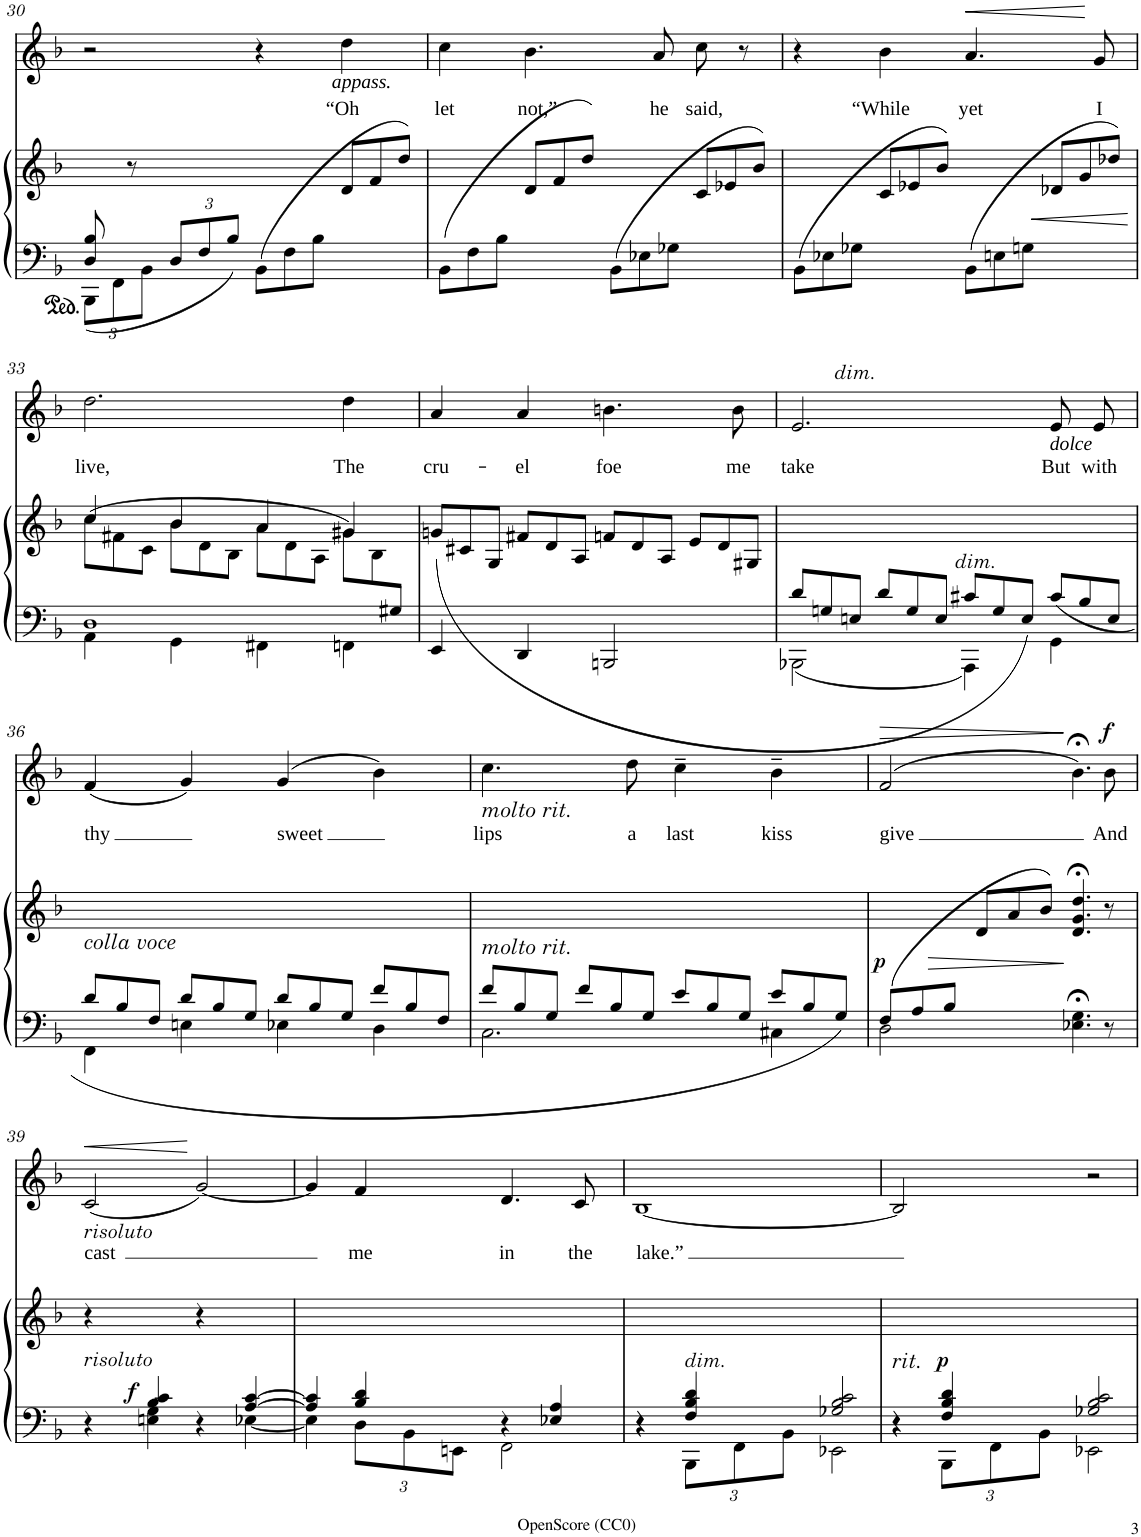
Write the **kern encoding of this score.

**kern	**kern	**dynam	**kern	**text	**dynam
*part2	*part2	*part2	*part1	*part1	*part1
*staff3	*staff2	*staff2/3	*staff1	*staff1	*staff1
*I"Piano	*	*	*I"Voice	*	*
*I'Pno	*	*	*	*	*
!!LO:PB:g=z
*clefF4	*clefG2	*	*clefG2	*	*
*k[b-]	*k[b-]	*	*k[b-]	*	*
*M4/4	*M4/4	*	*M4/4	*	*
=30	=30	=30	=30	=30	=30
*^	*	*	*	*	*
*ped	*	*	*	*	*	*
*	*Xbrackettup	*	*	*	*	*
*	*	*^	*	*	*	*
8D/ 8B-/	12BBB-\L	8ryy	2.ryy	.	2r	.	.
.	12FF\	.	.	.	.	.	.
4ryy	.	8r	.	.	.	.	.
.	12BB-\J	.	.	.	.	.	.
.	12D/L	4ryy	.	.	.	.	.
.	12F/	.	.	.	.	.	.
2ryy	.	.	.	.	.	.	.
.	12B-/J	.	.	.	.	.	.
.	(12BB-\L	2ryy	.	.	4r	.	.
.	12F\	.	.	.	.	.	.
.	12B-\J	.	.	.	.	.	.
*	*	*	*Xbrackettup	*	*	*	*
!	!	!	!	!	!LO:TX:b:i:t=appass.	!	!
!	!	!	!	!	!	!LO:LY:b	!
.	4ryy	.	12d/L	.	4dd\	“Oh	.
.	.	.	12f/	.	.	.	.
8ryy	.	.	.	.	.	.	.
.	.	.	12dd/J)	.	.	.	.
*v	*v	*	*	*	*	*	*
=31	=31	=31	=31	=31	=31	=31
*	*Xped	*	*	*	*	*
!	!	!	!	!	!LO:LY:b	!
(12BB-\L	2ryy	4ryy	.	4cc\	let	.
12F\	.	.	.	.	.	.
12B-\J	.	.	.	.	.	.
!	!	!	!	!	!LO:LY:b	!
4ryy	.	12d/L	.	4.b-\	not,”	.
.	.	12f/	.	.	.	.
.	.	12dd/J)	.	.	.	.
(12BB-\L	2ryy	4ryy	.	.	.	.
12E-X\	.	.	.	.	.	.
!	!	!	!	!	!LO:LY:b	!
.	.	.	.	8a/	he	.
12G-X\J	.	.	.	.	.	.
!	!	!	!	!	!LO:LY:b	!
4ryy	.	12c/L	.	8cc\	said,	.
.	.	12e-X/	.	.	.	.
.	.	.	.	8r	.	.
.	.	12b-/J)	.	.	.	.
=32	=32	=32	=32	=32	=32	=32
(12BB-\L	2ryy	4ryy	.	4r	.	.
12E-X\	.	.	.	.	.	.
12G-X\J	.	.	.	.	.	.
!	!	!	!	!	!LO:LY:b	!
4ryy	.	12c/L	.	4b-\	“While	.
.	.	12e-X/	.	.	.	.
.	.	12b-/J)	.	.	.	.
!	!	!	!	!	!LO:LY:b	!LO:HP:b
(12BB-\L	2ryy	4ryy	.	4.a/	yet	<
12En\	.	.	.	.	.	.
!	!	!	!LO:HP:b=2	!	!	!
12Gn\J	.	.	<	.	.	.
4ryy	.	12d-X/L	.	.	.	.
.	.	12g/	.	.	.	.
!	!	!	!	!	!LO:LY:b	!
.	.	.	.	8g/	I	[
.	.	12dd-X/J)	.	.	.	.
!!LO:LB:g=z
=33	=33	=33	=33	=33	=33	=33
*^	*	*	*	*	*	*
*	*^	*	*	*	*	*	*
!	!	!	!	!	!	!	!LO:LY:b	!
12%11ryy	1D	4AA\	4cc/	(>12cc\L	.	2.dd\	live,	.
.	.	.	.	12f#X\	.	.	.	.
.	.	.	.	12c\J	.	.	.	.
.	.	4GG\	4b-/	12b-\L	.	.	.	.
.	.	.	.	12d\	.	.	.	.
.	.	.	.	12B-\J	.	.	.	.
.	.	4FF#X\	4a/	12a\L	.	.	.	.
.	.	.	.	12d\	.	.	.	.
.	.	.	.	12A\J	.	.	.	.
!	!	!	!	!	!	!	!LO:LY:b	!
.	.	4FFn\	4g#X/	12g#\L)	.	4dd\	The	.
.	.	.	.	12B-\	.	.	.	.
12G#X/J	.	.	.	12ryy	.	.	.	.
*v	*v	*v	*	*	*	*	*	*
=34	=34	=34	=34	=34	=34	=34
!	!	!	!	!	!LO:LY:b	!
*	*v	*v	*	*	*	*
4EE/	(12gn/L	.	4a/	cru-	.
.	12c#X/	.	.	.	.
.	12G/J	.	.	.	.
!	!	!	!	!LO:LY:b	!
4DD/	12f#X/L	.	4a/	-el	.
.	12d/	.	.	.	.
.	12A/J	.	.	.	.
!	!	!	!	!LO:LY:b	!
2BBBn/	12fn/L	.	4.bn\	foe	.
.	12d/	.	.	.	.
.	12A/J	.	.	.	.
.	12e/L	.	.	.	.
.	12d/	.	.	.	.
!	!	!	!	!LO:LY:b	!
.	.	.	8b\	me	.
.	12G#X/J	.	.	.	.
=35	=35	=35	=35	=35	=35
*^	*	*	*	*	*
!	!	!	!	!	!LO:LY:b	!
*	*	*	*	*^	*	*
12d/L	2BBB-X\	2ryy	.	2.e/	8ryy	take	.
12Gn/	.	.	.	.	.	.	.
!	!	!	!	!	!LO:TX:a:i:t=dim.	!	!
.	.	.	.	.	8ryy	.	.
12En/J	.	.	.	.	.	.	.
12d/L	.	.	.	.	4ryy	.	.
12G/	.	.	.	.	.	.	.
12E/J	.	.	.	.	.	.	.
!	!	!LO:TX:b:i:t=dim.	!	!	!	!	!
12c#X/L	4AAA\	2ryy	.	.	2ryy	.	.
12G/	.	.	.	.	.	.	.
12E/J)	.	.	.	.	.	.	.
!	!	!	!	!LO:TX:b:i:t=dolce	!	!	!
!	!	!	!	!	!	!LO:LY:b	!
12c#/L	4GG\	.	.	8e/L	.	But	.
12B-/	.	.	.	.	.	.	.
!	!	!	!	!	!	!LO:LY:b	!
.	.	.	.	8e/J	.	with	.
12E/J	.	.	.	.	.	.	.
*	*	*	*	*v	*v	*	*
!!LO:LB:g=z
=36	=36	=36	=36	=36	=36	=36
!	!	!LO:TX:b:i:t=colla voce	!	!	!	!
!	!	!	!	!	!LO:LY:b	!
12d/L	4FF\	1ryy	.	(4f/	thy	.
12B-/	.	.	.	.	.	.
12F/J	.	.	.	.	.	.
12d/L	4En\	.	.	4g/)	.	.
12B-/	.	.	.	.	.	.
12G/J	.	.	.	.	.	.
!	!	!	!	!	!LO:LY:b	!
12d/L	4E-X\	.	.	(4g/	sweet	.
12B-/	.	.	.	.	.	.
12G/J	.	.	.	.	.	.
12f/L	4D\	.	.	4b-\)	.	.
12B-/	.	.	.	.	.	.
12F/J	.	.	.	.	.	.
=37	=37	=37	=37	=37	=37	=37
!	!	!	!	!LO:TX:b:i:t=molto rit.	!	!
!	!	!LO:TX:b:i:t=molto rit.	!	!	!	!
!	!	!	!	!	!LO:LY:b	!
12f/L	2.C\	1ryy	.	4.cc\	lips	.
12B-/	.	.	.	.	.	.
12G/J	.	.	.	.	.	.
12f/L	.	.	.	.	.	.
12B-/	.	.	.	.	.	.
!	!	!	!	!	!LO:LY:b	!
.	.	.	.	8dd\	a	.
12G/J	.	.	.	.	.	.
!	!	!	!	!	!LO:LY:b	!
12e/L	.	.	.	4cc~\	last	.
12B-/	.	.	.	.	.	.
12G/J	.	.	.	.	.	.
!	!	!	!	!	!LO:LY:b	!
12e/L	4C#X\	.	.	4b-~\	kiss	.
12B-/	.	.	.	.	.	.
12G/J	.	.	.	.	.	.
=38	=38	=38	=38	=38	=38	=38
!	!	!	!LO:DY:b	!	!LO:LY:b	!LO:HP:b
(>12F/L	2D\	4ryy	p	(2f/	give	>
12A/	.	.	.	.	.	.
12B-/J	.	.	.	.	.	.
2.ryy	.	12d/L	.	.	.	.
.	.	12a/	.	.	.	.
.	.	12b-/J)	.	.	.	.
.	4.E-X\;< 4.G\;<	4.d/;< 4.g/;< 4.dd/;<	[	4.b-;<,\)	.	]
!	!	!	!	!	!LO:LY:b	!LO:DY:a
.	8r	8r	.	8b-\	And	f
!!LO:LB:g=z
=39	=39	=39	=39	=39	=39	=39
!	!	!	!	!LO:TX:b:i:t=risoluto	!	!
!	!	!LO:TX:b:i:t=risoluto	!	!	!	!
!	!	!	!	!	!LO:LY:b	!LO:HP:b
4ryy	4r	4r	.	(2c/	cast	<
!	!	!	!LO:DY:b	!	!	!
4B-/ 4c/	4En\ 4G\	4ryy	f	.	.	.
4ryy	4r	4r	.	[2g/)	.	[
[>4A/ [4c/	[<4E-X\	4ryy	.	.	.	.
=40	=40	=40	=40	=40	=40	=40
4A/] 4c/]	4E-\]	2ryy	.	4g/]	.	.
!	!	!	!	!	!LO:LY:b	!
4B-/ 4d/	12D\L	.	.	4f/	me	.
.	12BB-\	.	.	.	.	.
.	12EEn\J	.	.	.	.	.
!	!	!	!	!	!LO:LY:b	!
4ryy	2FF\	4r	.	4.d/	in	.
4E-X/ 4A/	.	4ryy	.	.	.	.
!	!	!	!	!	!LO:LY:b	!
.	.	.	.	8c/	the	.
=41	=41	=41	=41	=41	=41	=41
!	!	!	!	!	!LO:LY:b	!
4ryy	4r	4r	.	[1B-	lake.”	.
!	!	!LO:TX:b:i:t=dim.	!	!	!	!
4F/ 4B-/ 4d/	12BBB-\L	2.ryy	.	.	.	.
.	12FF\	.	.	.	.	.
.	12BB-\J	.	.	.	.	.
2G-X/ 2B-/ 2c/	2EE-X\	.	.	.	.	.
=42	=42	=42	=42	=42	=42	=42
!	!	!LO:TX:b:i:t=rit.	!	!	!	!
4ryy	4r	4r	.	2B-/]	.	.
!	!	!	!LO:DY:b	!	!	!
4F/ 4B-/ 4d/	12BBB-\L	2.ryy	p	.	.	.
.	12FF\	.	.	.	.	.
.	12BB-\J	.	.	.	.	.
2G-X/ 2B-/ 2c/	2EE-X\	.	.	2r	.	.
*v	*v	*	*	*	*	*
=	=	=	=	=	=
*-	*-	*-	*-	*-	*-
